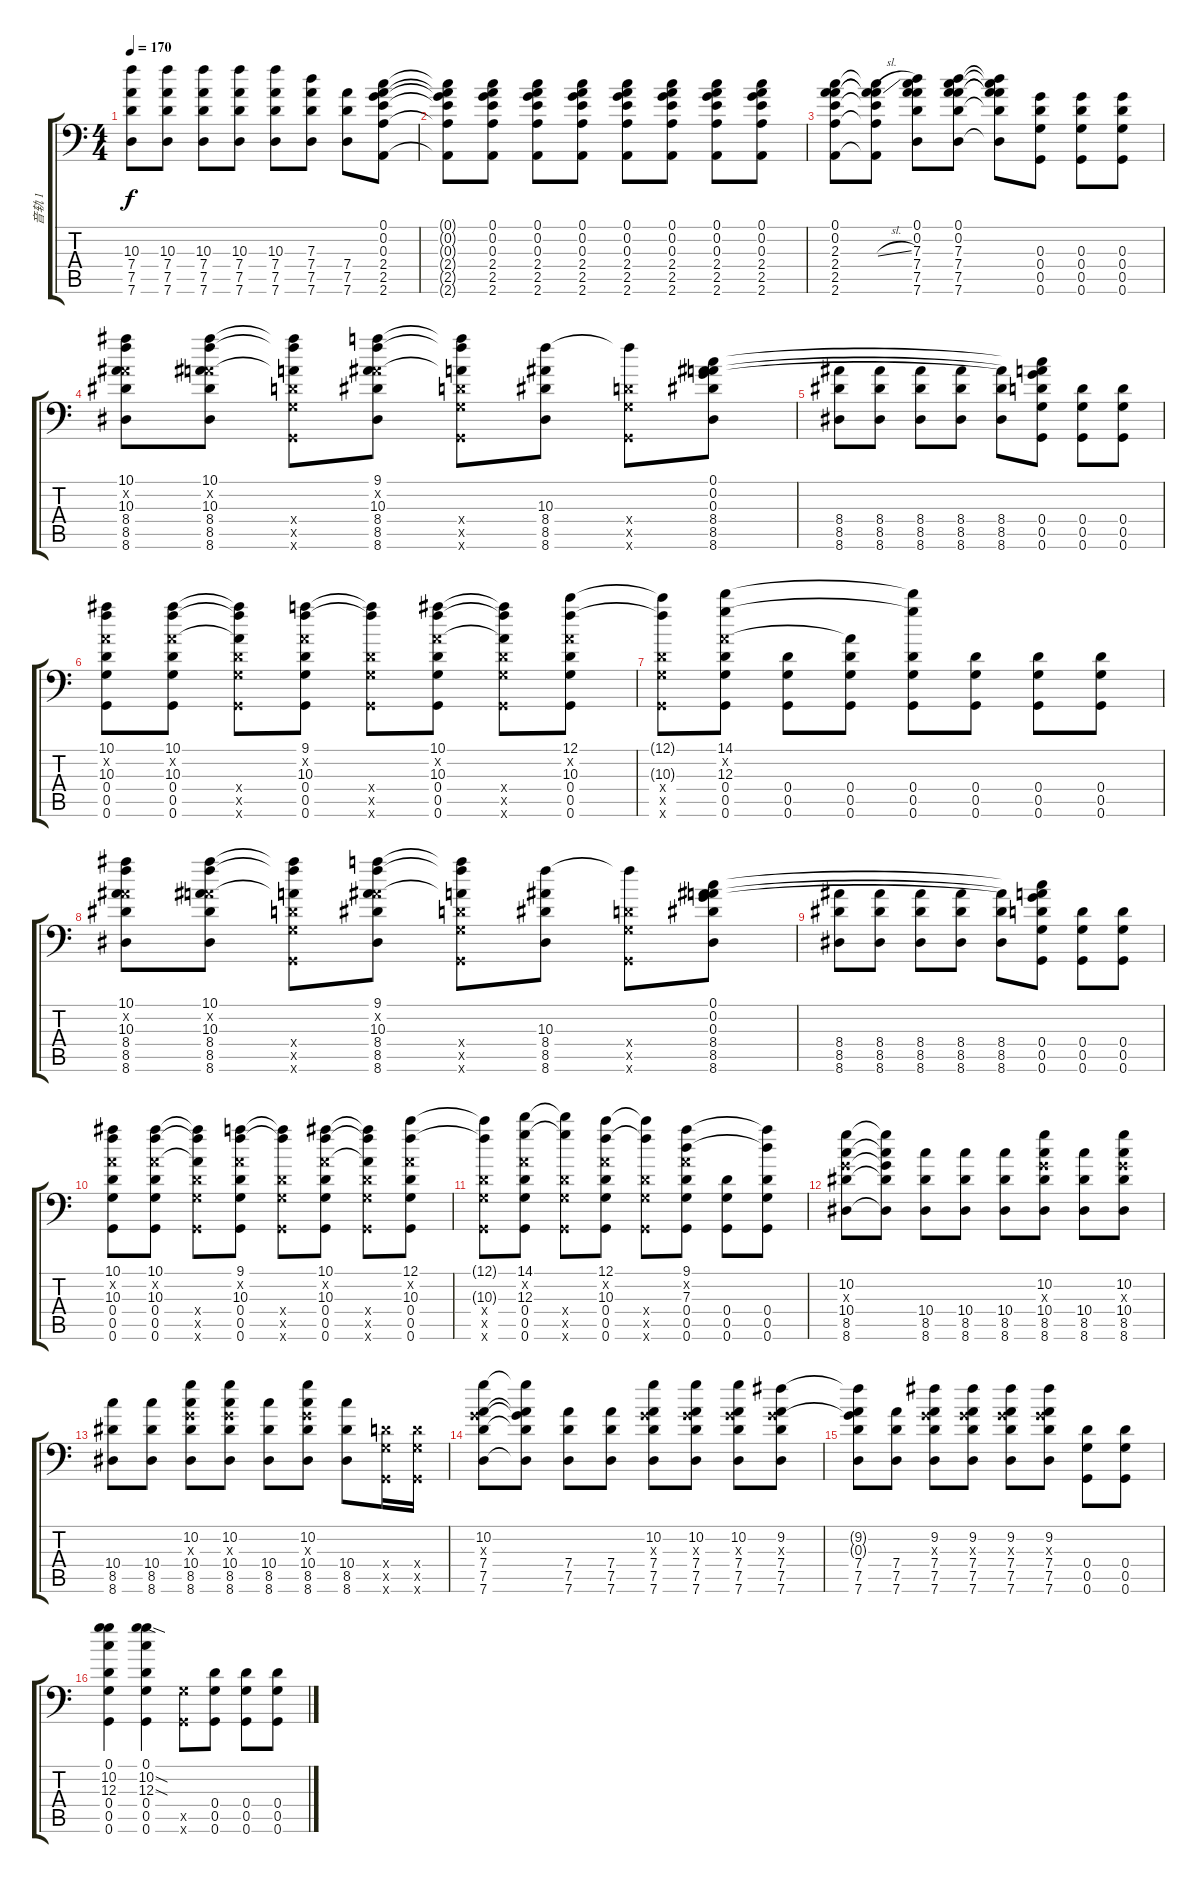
\track ("音轨 1" "音轨 1") {instrument acousticguitarsteel}
\staff {score tabs}
\tuning (C4 A3 G3 D3 G2 G1) {hide}
\ts (4 4)
\tempo 170
\clef f4
\ks c
(10.3{t} 7.4{t} 7.5{t} 7.6{t}).8{dy f} (10.3 7.4 7.5 7.6).8 (10.3 7.4 7.5 7.6).8 (10.3 7.4 7.5 7.6).8 (10.3 7.4 7.5 7.6).8 (7.3 7.4 7.5 7.6).8 (7.4 7.5 7.6).8 (0.1 0.2 0.3 2.4 2.5 2.6).8 |
(0.1{t} 0.2{t} 0.3{t} 2.4{t} 2.5{t} 2.6{t}).8 (0.1 0.2 0.3 2.4 2.5 2.6).8 (0.1 0.2 0.3 2.4 2.5 2.6).8 (0.1 0.2 0.3 2.4 2.5 2.6).8 (0.1 0.2 0.3 2.4 2.5 2.6).8 (0.1 0.2 0.3 2.4 2.5 2.6).8 (0.1 0.2 0.3 2.4 2.5 2.6).8 (0.1 0.2 0.3 2.4 2.5 2.6).8 |
(0.1 0.2 2.3 2.4 2.5 2.6).8 (0.1{t} 0.2{t} 2.3{sl t} 2.4{t} 2.5{t} 2.6{t}).8 (0.1 0.2 7.3 7.4 7.5 7.6).8 (0.1 0.2 7.3 7.4 7.5 7.6).8 (0.1{t} 0.2{t} 7.3{t} 7.4{t} 7.5{t} 7.6{t}).8 (0.3 0.4 0.5 0.6).8 (0.3 0.4 0.5 0.6).8 (0.3 0.4 0.5 0.6).8 |
(10.1 0.2{x} 10.3 8.4 8.5 8.6).8 (10.1 0.2{x} 10.3 8.4 8.5 8.6).8 (10.1{t} 0.2{t} 10.3{t} 0.4{x} 0.5{x} 0.6{x}).8 (9.1 0.2{x} 10.3 8.4 8.5 8.6).8 (9.1{t} 0.2{t} 10.3{t} 0.4{x} 0.5{x} 0.6{x}).8 (10.3 8.4 8.5 8.6).8 (10.3{t} 0.4{x} 0.5{x} 0.6{x}).8 (0.1 0.2 0.3 8.4 8.5 8.6).8 |
(8.4 8.5 8.6).8 (8.4 8.5 8.6).8 (8.4 8.5 8.6).8 (8.4 8.5 8.6).8 (8.4 8.5 8.6).8 (0.1{t} 0.2{t} 0.3{t} 0.4 0.5 0.6).8 (0.4 0.5 0.6).8 (0.4 0.5 0.6).8 |
(10.1 0.2{x} 10.3 0.4 0.5 0.6).8 (10.1 0.2{x} 10.3 0.4 0.5 0.6).8 (10.1{t} 0.2{t} 10.3{t} 0.4{x} 0.5{x} 0.6{x}).8 (9.1 0.2{x} 10.3 0.4 0.5 0.6).8 (9.1{t} 10.3{t} 0.4{x} 0.5{x} 0.6{x}).8 (10.1 0.2{x} 10.3 0.4 0.5 0.6).8 (10.1{t} 0.2{t} 10.3{t} 0.4{x} 0.5{x} 0.6{x}).8 (12.1 0.2{x} 10.3 0.4 0.5 0.6).8 |
(12.1{t} 10.3{t} 0.4{x} 0.5{x} 0.6{x}).8 (14.1 0.2{x} 12.3 0.4 0.5 0.6).8 (0.4 0.5 0.6).8 (0.2{t} 0.4 0.5 0.6).8 (14.1{t} 12.3{t} 0.4 0.5 0.6).8 (0.4 0.5 0.6).8 (0.4 0.5 0.6).8 (0.4 0.5 0.6).8 |
(10.1 0.2{x} 10.3 8.4 8.5 8.6).8 (10.1 0.2{x} 10.3 8.4 8.5 8.6).8 (10.1{t} 0.2{t} 10.3{t} 0.4{x} 0.5{x} 0.6{x}).8 (9.1 0.2{x} 10.3 8.4 8.5 8.6).8 (9.1{t} 0.2{t} 10.3{t} 0.4{x} 0.5{x} 0.6{x}).8 (10.3 8.4 8.5 8.6).8 (10.3{t} 0.4{x} 0.5{x} 0.6{x}).8 (0.1 0.2 0.3 8.4 8.5 8.6).8 |
(8.4 8.5 8.6).8 (8.4 8.5 8.6).8 (8.4 8.5 8.6).8 (8.4 8.5 8.6).8 (8.4 8.5 8.6).8 (0.1{t} 0.2{t} 0.3{t} 0.4 0.5 0.6).8 (0.4 0.5 0.6).8 (0.4 0.5 0.6).8 |
(10.1 0.2{x} 10.3 0.4 0.5 0.6).8 (10.1 0.2{x} 10.3 0.4 0.5 0.6).8 (10.1{t} 0.2{t} 10.3{t} 0.4{x} 0.5{x} 0.6{x}).8 (9.1 0.2{x} 10.3 0.4 0.5 0.6).8 (9.1{t} 10.3{t} 0.4{x} 0.5{x} 0.6{x}).8 (10.1 0.2{x} 10.3 0.4 0.5 0.6).8 (10.1{t} 0.2{t} 10.3{t} 0.4{x} 0.5{x} 0.6{x}).8 (12.1 0.2{x} 10.3 0.4 0.5 0.6).8 |
(12.1{t} 10.3{t} 0.4{x} 0.5{x} 0.6{x}).8 (14.1 0.2{x} 12.3 0.4 0.5 0.6).8 (14.1{t} 12.3{t} 0.4{x} 0.5{x} 0.6{x}).8 (12.1 0.2{x} 10.3 0.4 0.5 0.6).8 (12.1{t} 10.3{t} 0.4{x} 0.5{x} 0.6{x}).8 (9.1 0.2{x} 7.3 0.4 0.5 0.6).8 (0.4 0.5 0.6).8 (9.1{t} 7.3{t} 0.4 0.5 0.6).8 |
(10.2 0.3{x} 10.4 8.5 8.6).8 (10.2{t} 0.3{t} 10.4{t} 8.5{t} 8.6{t}).8 (10.4 8.5 8.6).8 (10.4 8.5 8.6).8 (10.4 8.5 8.6).8 (10.2 0.3{x} 10.4 8.5 8.6).8 (10.4 8.5 8.6).8 (10.2 0.3{x} 10.4 8.5 8.6).8 |
(10.4 8.5 8.6).8 (10.4 8.5 8.6).8 (10.2 0.3{x} 10.4 8.5 8.6).8 (10.2 0.3{x} 10.4 8.5 8.6).8 (10.4 8.5 8.6).8 (10.2 0.3{x} 10.4 8.5 8.6).8 (10.4 8.5 8.6).8 (0.4{x} 0.5{x} 0.6{x}).16 (0.4{x} 0.5{x} 0.6{x}).16 |
(10.2 0.3{x} 7.4 7.5 7.6).8 (10.2{t} 0.3{t} 7.4{t} 7.5{t} 7.6{t}).8 (7.4 7.5 7.6).8 (7.4 7.5 7.6).8 (10.2 0.3{x} 7.4 7.5 7.6).8 (10.2 0.3{x} 7.4 7.5 7.6).8 (10.2 0.3{x} 7.4 7.5 7.6).8 (9.2 0.3{x} 7.4 7.5 7.6).8 |
(9.2{t} 0.3{t} 7.4 7.5 7.6).8 (7.4 7.5 7.6).8 (9.2 0.3{x} 7.4 7.5 7.6).8 (9.2 0.3{x} 7.4 7.5 7.6).8 (9.2 0.3{x} 7.4 7.5 7.6).8 (9.2 0.3{x} 7.4 7.5 7.6).8 (0.4 0.5 0.6).8 (0.4 0.5 0.6).8 |
(0.1 10.2 12.3 0.4 0.5 0.6).4 (0.1 10.2{sod} 12.3{sod} 0.4 0.5 0.6).4 (0.5{x} 0.6{x}).8 (0.4 0.5 0.6).8 (0.4 0.5 0.6).8 (0.4 0.5 0.6).8
